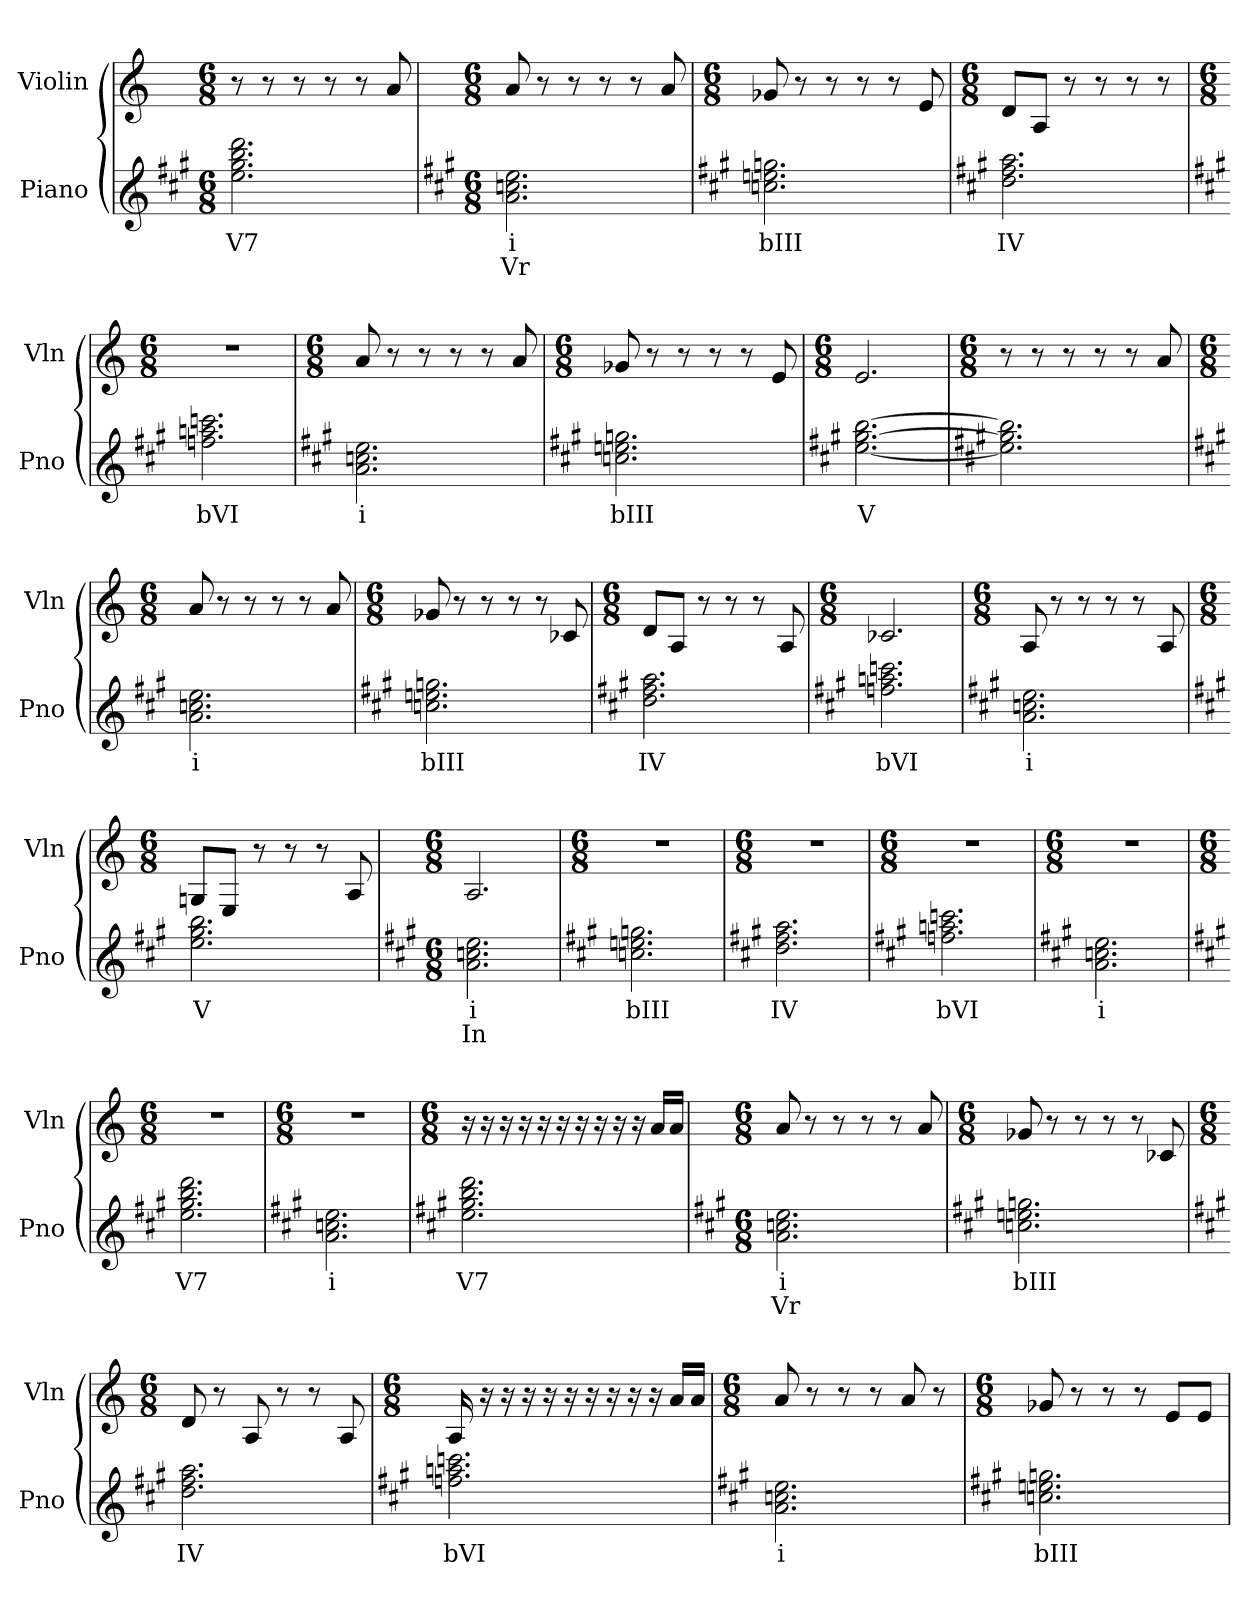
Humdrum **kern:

**kern	**text	**text	**kern
*part2	*part2	*part2	*part1
*staff2	*staff2	*staff2	*staff1
*I"Piano	*	*	*I"Violin
*I'Pno	*	*	*I'Vln
*k[f#c#g#]	*	*	*
*A:	*	*	*
*M6/8	*	*	*M6/8
=	=	=	=
2.ee 2.gg# 2.bb 2.ddd	V7	.	8r
.	.	.	8r
.	.	.	8r
.	.	.	8r
.	.	.	8r
.	.	.	8a
=	=	=	=
*k[f#c#g#]	*	*	*
*A:	*	*	*
*M6/8	*	*	*M6/8
2.a 2.ccn 2.ee	i	Vr	8a
.	.	.	8r
.	.	.	8r
.	.	.	8r
.	.	.	8r
.	.	.	8a
=	=	=	=
*k[f#c#g#]	*	*	*
*A:	*	*	*
*	*	*	*M6/8
2.ccn 2.een 2.ggn	bIII	.	8g-X
.	.	.	8r
.	.	.	8r
.	.	.	8r
.	.	.	8r
.	.	.	8e
=	=	=	=
*k[f#c#g#]	*	*	*
*A:	*	*	*
*	*	*	*M6/8
2.dd 2.ff# 2.aa	IV	.	8dL
.	.	.	8AJ
.	.	.	8r
.	.	.	8r
.	.	.	8r
.	.	.	8r
=	=	=	=
*k[f#c#g#]	*	*	*
*A:	*	*	*
*	*	*	*M6/8
2.ffn 2.aan 2.cccn	bVI	.	2.r
=	=	=	=
*k[f#c#g#]	*	*	*
*A:	*	*	*
*	*	*	*M6/8
2.a 2.ccn 2.ee	i	.	8a
.	.	.	8r
.	.	.	8r
.	.	.	8r
.	.	.	8r
.	.	.	8a
=	=	=	=
*k[f#c#g#]	*	*	*
*A:	*	*	*
*	*	*	*M6/8
2.ccn 2.een 2.ggn	bIII	.	8g-X
.	.	.	8r
.	.	.	8r
.	.	.	8r
.	.	.	8r
.	.	.	8e
=	=	=	=
*k[f#c#g#]	*	*	*
*A:	*	*	*
*	*	*	*M6/8
[2.ee [2.gg# [2.bb	V	.	2.e
=	=	=	=
*k[f#c#g#]	*	*	*
*A:	*	*	*
*	*	*	*M6/8
2.ee] 2.gg#] 2.bb]	.	.	8r
.	.	.	8r
.	.	.	8r
.	.	.	8r
.	.	.	8r
.	.	.	8a
=	=	=	=
*k[f#c#g#]	*	*	*
*A:	*	*	*
*	*	*	*M6/8
2.a 2.ccn 2.ee	i	.	8a
.	.	.	8r
.	.	.	8r
.	.	.	8r
.	.	.	8r
.	.	.	8a
=	=	=	=
*k[f#c#g#]	*	*	*
*A:	*	*	*
*	*	*	*M6/8
2.ccn 2.een 2.ggn	bIII	.	8g-X
.	.	.	8r
.	.	.	8r
.	.	.	8r
.	.	.	8r
.	.	.	8c-X
=	=	=	=
*k[f#c#g#]	*	*	*
*A:	*	*	*
*	*	*	*M6/8
2.dd 2.ff# 2.aa	IV	.	8dL
.	.	.	8AJ
.	.	.	8r
.	.	.	8r
.	.	.	8r
.	.	.	8A
=	=	=	=
*k[f#c#g#]	*	*	*
*A:	*	*	*
*	*	*	*M6/8
2.ffn 2.aan 2.cccn	bVI	.	2.c-X
=	=	=	=
*k[f#c#g#]	*	*	*
*A:	*	*	*
*	*	*	*M6/8
2.a 2.ccn 2.ee	i	.	8A
.	.	.	8r
.	.	.	8r
.	.	.	8r
.	.	.	8r
.	.	.	8A
=	=	=	=
*k[f#c#g#]	*	*	*
*A:	*	*	*
*	*	*	*M6/8
2.ee 2.gg# 2.bb	V	.	8GnL
.	.	.	8EJ
.	.	.	8r
.	.	.	8r
.	.	.	8r
.	.	.	8A
=	=	=	=
*k[f#c#g#]	*	*	*
*A:	*	*	*
*M6/8	*	*	*M6/8
2.a 2.ccn 2.ee	i	In	2.A
=	=	=	=
*k[f#c#g#]	*	*	*
*A:	*	*	*
*	*	*	*M6/8
2.ccn 2.een 2.ggn	bIII	.	2.r
=	=	=	=
*k[f#c#g#]	*	*	*
*A:	*	*	*
*	*	*	*M6/8
2.dd 2.ff# 2.aa	IV	.	2.r
=	=	=	=
*k[f#c#g#]	*	*	*
*A:	*	*	*
*	*	*	*M6/8
2.ffn 2.aan 2.cccn	bVI	.	2.r
=	=	=	=
*k[f#c#g#]	*	*	*
*A:	*	*	*
*	*	*	*M6/8
2.a 2.ccn 2.ee	i	.	2.r
=	=	=	=
*k[f#c#g#]	*	*	*
*A:	*	*	*
*	*	*	*M6/8
2.ee 2.gg# 2.bb 2.ddd	V7	.	2.r
=	=	=	=
*k[f#c#g#]	*	*	*
*A:	*	*	*
*	*	*	*M6/8
2.a 2.ccn 2.ee	i	.	2.r
=	=	=	=
*k[f#c#g#]	*	*	*
*A:	*	*	*
*	*	*	*M6/8
2.ee 2.gg# 2.bb 2.ddd	V7	.	16r
.	.	.	16r
.	.	.	16r
.	.	.	16r
.	.	.	16r
.	.	.	16r
.	.	.	16r
.	.	.	16r
.	.	.	16r
.	.	.	16r
.	.	.	16aLL
.	.	.	16aJJ
=	=	=	=
*k[f#c#g#]	*	*	*
*A:	*	*	*
*M6/8	*	*	*M6/8
2.a 2.ccn 2.ee	i	Vr	8a
.	.	.	8r
.	.	.	8r
.	.	.	8r
.	.	.	8r
.	.	.	8a
=	=	=	=
*k[f#c#g#]	*	*	*
*A:	*	*	*
*	*	*	*M6/8
2.ccn 2.een 2.ggn	bIII	.	8g-X
.	.	.	8r
.	.	.	8r
.	.	.	8r
.	.	.	8r
.	.	.	8c-X
=	=	=	=
*k[f#c#g#]	*	*	*
*A:	*	*	*
*	*	*	*M6/8
2.dd 2.ff# 2.aa	IV	.	8d
.	.	.	8r
.	.	.	8A
.	.	.	8r
.	.	.	8r
.	.	.	8A
=	=	=	=
*k[f#c#g#]	*	*	*
*A:	*	*	*
*	*	*	*M6/8
2.ffn 2.aan 2.cccn	bVI	.	16A
.	.	.	16r
.	.	.	16r
.	.	.	16r
.	.	.	16r
.	.	.	16r
.	.	.	16r
.	.	.	16r
.	.	.	16r
.	.	.	16r
.	.	.	16aLL
.	.	.	16aJJ
=	=	=	=
*k[f#c#g#]	*	*	*
*A:	*	*	*
*	*	*	*M6/8
2.a 2.ccn 2.ee	i	.	8a
.	.	.	8r
.	.	.	8r
.	.	.	8r
.	.	.	8a
.	.	.	8r
=	=	=	=
*k[f#c#g#]	*	*	*
*A:	*	*	*
*	*	*	*M6/8
2.ccn 2.een 2.ggn	bIII	.	8g-X
.	.	.	8r
.	.	.	8r
.	.	.	8r
.	.	.	8eL
.	.	.	8eJ
=	=	=	=
*-	*-	*-	*-
